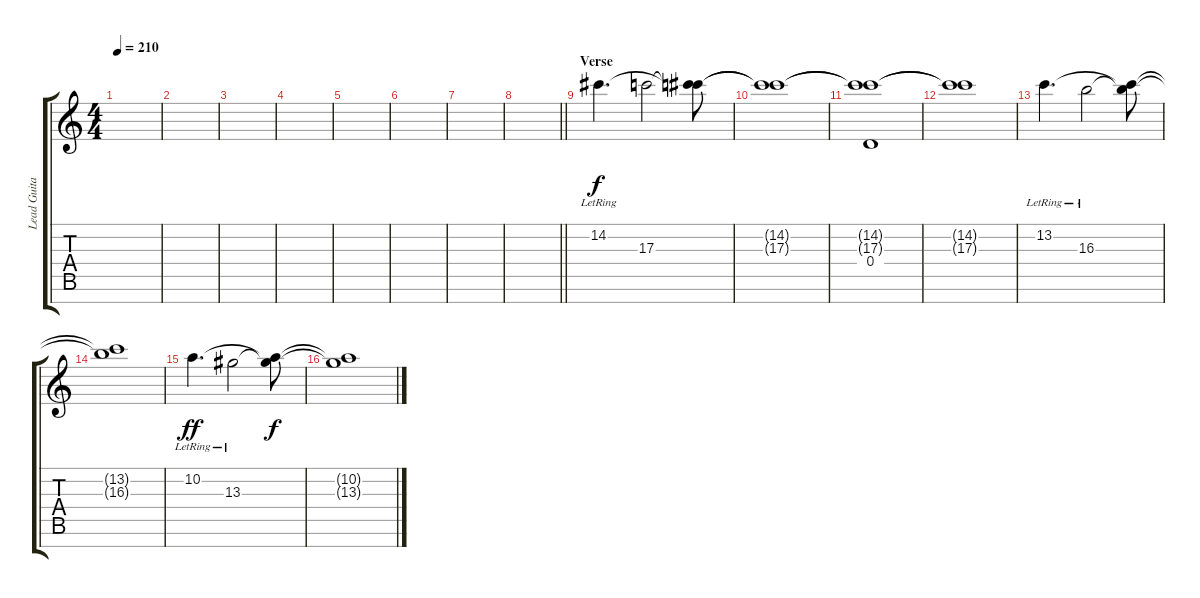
\track ("Lead Guitar" "Lead Guita") {instrument distortionguitar}
\staff {score tabs}
\tuning (E4 B3 G3 D3 A2 E2 B1) {hide}
\ts (4 4)
\tempo 210
\clef g2
\ks c
|
|
|
|
|
|
|
\barLineRight lightlight
|
\section ("" "Verse")
14.2{lr}.4{d} 17.3.2 (14.2{t} 17.3{t}).8 |
(14.2{t} 17.3{t}).1 |
(14.2{t} 17.3{t} 0.4).1 |
(14.2{t} 17.3{t}).1 |
13.2{lr}.4{d} 16.3{lr}.2 (13.2{t} 16.3{t}).8 |
(13.2{t} 16.3{t}).1 |
10.2{lr}.4{d dy ff} 13.3{lr}.2 (10.2{t} 13.3{t}).8{dy f} |
(10.2{t} 13.3{t}).1
